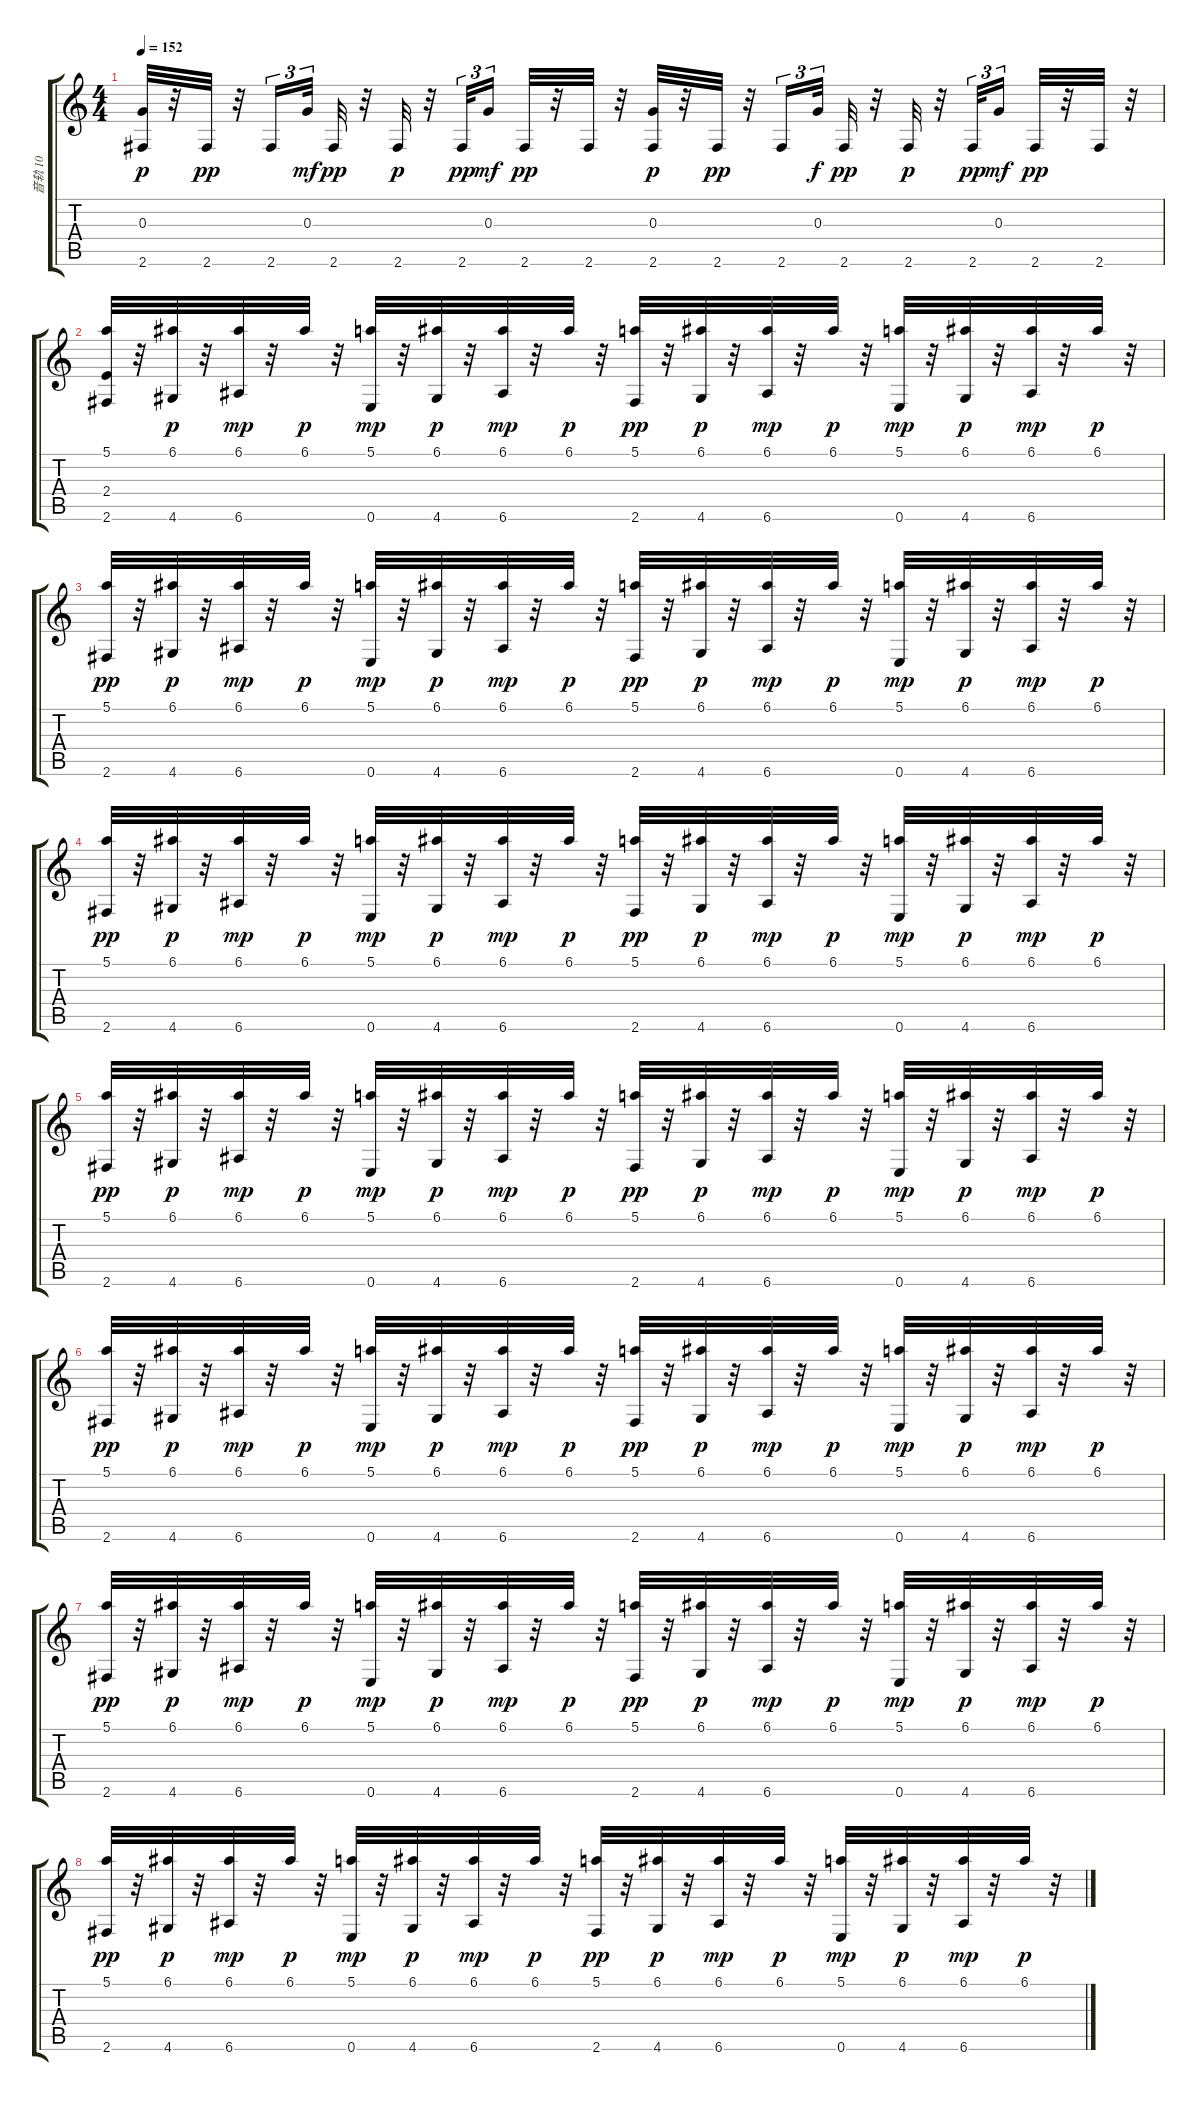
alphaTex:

\track ("音轨 10" "音轨 10") {instrument acousticguitarsteel}
\staff {score tabs}
\tuning (E4 B3 G3 D3 A2 E2) {hide}
\ts (4 4)
\tempo 152
\clef g2
\ks c
(0.3 2.6).32{dy p} r.32 2.6.32{dy pp} r.32 2.6.16{tu (3 2)} 0.3.32{tu (3 2) dy mf} 2.6.32{dy pp} r.32 2.6.32{dy p} r.32 2.6.32{tu (3 2) dy pp} 0.3.16{tu (3 2) dy mf} 2.6.32{dy pp} r.32 2.6.32 r.32 (0.3 2.6).32{dy p} r.32 2.6.32{dy pp} r.32 2.6.16{tu (3 2)} 0.3.32{tu (3 2) dy f} 2.6.32{dy pp} r.32 2.6.32{dy p} r.32 2.6.32{tu (3 2) dy pp} 0.3.16{tu (3 2) dy mf} 2.6.32{dy pp} r.32 2.6.32 r.32 |
(5.1 2.4 2.6).32 r.32 (6.1 4.6).32{dy p} r.32 (6.1 6.6).32{dy mp} r.32 6.1.32{dy p} r.32 (5.1 0.6).32{dy mp} r.32 (6.1 4.6).32{dy p} r.32 (6.1 6.6).32{dy mp} r.32 6.1.32{dy p} r.32 (5.1 2.6).32{dy pp} r.32 (6.1 4.6).32{dy p} r.32 (6.1 6.6).32{dy mp} r.32 6.1.32{dy p} r.32 (5.1 0.6).32{dy mp} r.32 (6.1 4.6).32{dy p} r.32 (6.1 6.6).32{dy mp} r.32 6.1.32{dy p} r.32 |
(5.1 2.6).32{dy pp} r.32 (6.1 4.6).32{dy p} r.32 (6.1 6.6).32{dy mp} r.32 6.1.32{dy p} r.32 (5.1 0.6).32{dy mp} r.32 (6.1 4.6).32{dy p} r.32 (6.1 6.6).32{dy mp} r.32 6.1.32{dy p} r.32 (5.1 2.6).32{dy pp} r.32 (6.1 4.6).32{dy p} r.32 (6.1 6.6).32{dy mp} r.32 6.1.32{dy p} r.32 (5.1 0.6).32{dy mp} r.32 (6.1 4.6).32{dy p} r.32 (6.1 6.6).32{dy mp} r.32 6.1.32{dy p} r.32 |
(5.1 2.6).32{dy pp} r.32 (6.1 4.6).32{dy p} r.32 (6.1 6.6).32{dy mp} r.32 6.1.32{dy p} r.32 (5.1 0.6).32{dy mp} r.32 (6.1 4.6).32{dy p} r.32 (6.1 6.6).32{dy mp} r.32 6.1.32{dy p} r.32 (5.1 2.6).32{dy pp} r.32 (6.1 4.6).32{dy p} r.32 (6.1 6.6).32{dy mp} r.32 6.1.32{dy p} r.32 (5.1 0.6).32{dy mp} r.32 (6.1 4.6).32{dy p} r.32 (6.1 6.6).32{dy mp} r.32 6.1.32{dy p} r.32 |
(5.1 2.6).32{dy pp} r.32 (6.1 4.6).32{dy p} r.32 (6.1 6.6).32{dy mp} r.32 6.1.32{dy p} r.32 (5.1 0.6).32{dy mp} r.32 (6.1 4.6).32{dy p} r.32 (6.1 6.6).32{dy mp} r.32 6.1.32{dy p} r.32 (5.1 2.6).32{dy pp} r.32 (6.1 4.6).32{dy p} r.32 (6.1 6.6).32{dy mp} r.32 6.1.32{dy p} r.32 (5.1 0.6).32{dy mp} r.32 (6.1 4.6).32{dy p} r.32 (6.1 6.6).32{dy mp} r.32 6.1.32{dy p} r.32 |
(5.1 2.6).32{dy pp} r.32 (6.1 4.6).32{dy p} r.32 (6.1 6.6).32{dy mp} r.32 6.1.32{dy p} r.32 (5.1 0.6).32{dy mp} r.32 (6.1 4.6).32{dy p} r.32 (6.1 6.6).32{dy mp} r.32 6.1.32{dy p} r.32 (5.1 2.6).32{dy pp} r.32 (6.1 4.6).32{dy p} r.32 (6.1 6.6).32{dy mp} r.32 6.1.32{dy p} r.32 (5.1 0.6).32{dy mp} r.32 (6.1 4.6).32{dy p} r.32 (6.1 6.6).32{dy mp} r.32 6.1.32{dy p} r.32 |
(5.1 2.6).32{dy pp} r.32 (6.1 4.6).32{dy p} r.32 (6.1 6.6).32{dy mp} r.32 6.1.32{dy p} r.32 (5.1 0.6).32{dy mp} r.32 (6.1 4.6).32{dy p} r.32 (6.1 6.6).32{dy mp} r.32 6.1.32{dy p} r.32 (5.1 2.6).32{dy pp} r.32 (6.1 4.6).32{dy p} r.32 (6.1 6.6).32{dy mp} r.32 6.1.32{dy p} r.32 (5.1 0.6).32{dy mp} r.32 (6.1 4.6).32{dy p} r.32 (6.1 6.6).32{dy mp} r.32 6.1.32{dy p} r.32 |
(5.1 2.6).32{dy pp} r.32 (6.1 4.6).32{dy p} r.32 (6.1 6.6).32{dy mp} r.32 6.1.32{dy p} r.32 (5.1 0.6).32{dy mp} r.32 (6.1 4.6).32{dy p} r.32 (6.1 6.6).32{dy mp} r.32 6.1.32{dy p} r.32 (5.1 2.6).32{dy pp} r.32 (6.1 4.6).32{dy p} r.32 (6.1 6.6).32{dy mp} r.32 6.1.32{dy p} r.32 (5.1 0.6).32{dy mp} r.32 (6.1 4.6).32{dy p} r.32 (6.1 6.6).32{dy mp} r.32 6.1.32{dy p} r.32
